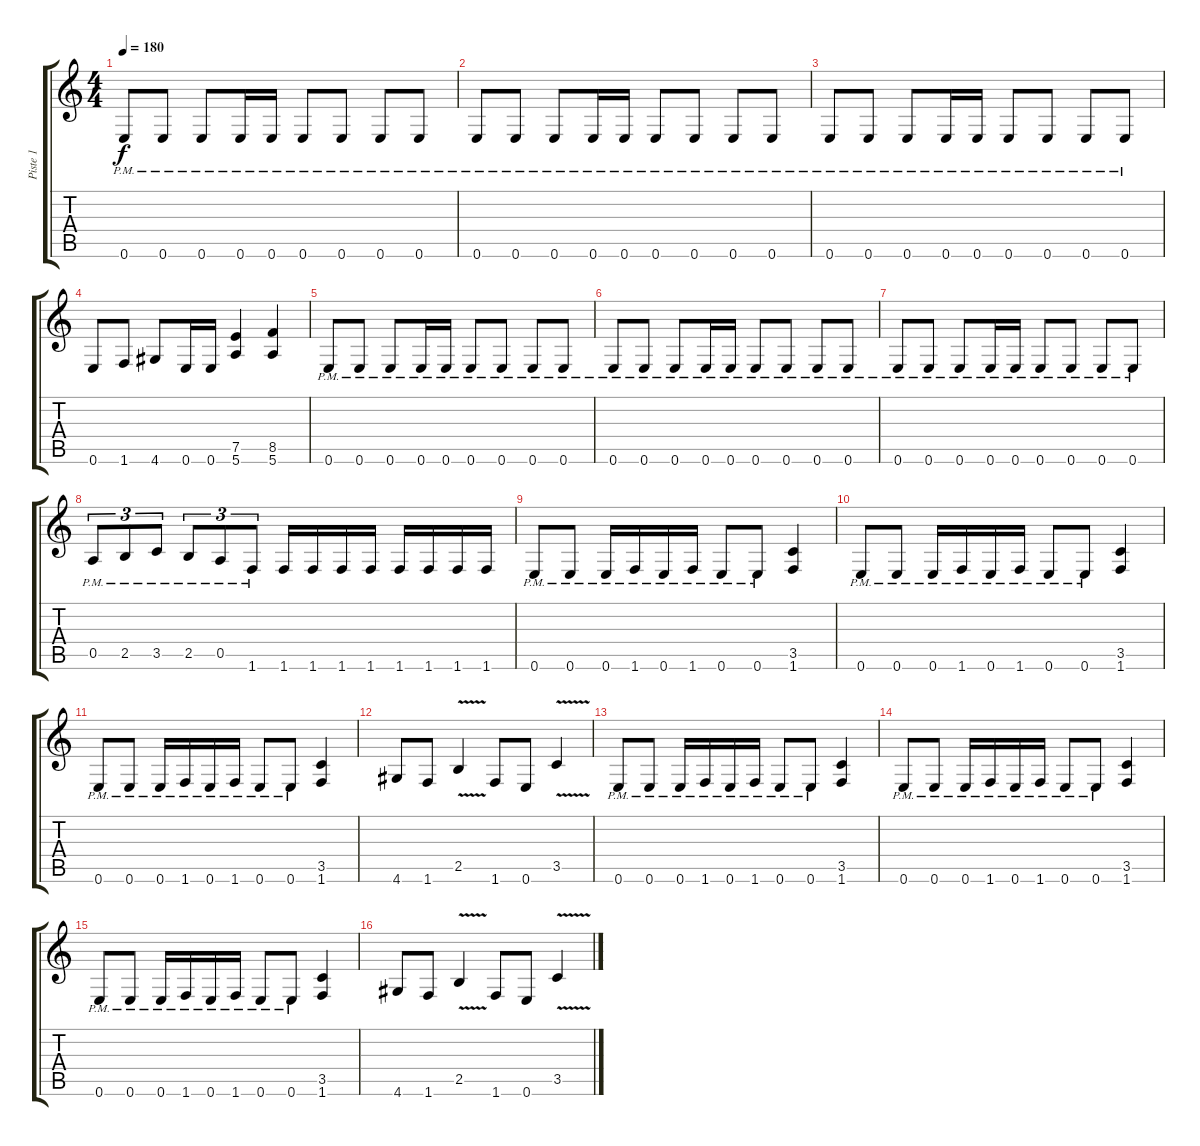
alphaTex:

\track ("Piste 1" "Piste 1") {instrument distortionguitar}
\staff {score tabs}
\tuning (E4 B3 G3 D3 A2 E2) {hide}
\ts (4 4)
\tempo 180
\clef g2
\ks c
0.6{pm}.8{dy f} 0.6{pm}.8 0.6{pm}.8 0.6{pm}.16 0.6{pm}.16 0.6{pm}.8 0.6{pm}.8 0.6{pm}.8 0.6{pm}.8 |
0.6{pm}.8 0.6{pm}.8 0.6{pm}.8 0.6{pm}.16 0.6{pm}.16 0.6{pm}.8 0.6{pm}.8 0.6{pm}.8 0.6{pm}.8 |
0.6{pm}.8 0.6{pm}.8 0.6{pm}.8 0.6{pm}.16 0.6{pm}.16 0.6{pm}.8 0.6{pm}.8 0.6{pm}.8 0.6{pm}.8 |
0.6.8 1.6.8 4.6.8 0.6.16 0.6.16 (7.5 5.6).4 (8.5 5.6).4 |
0.6{pm}.8 0.6{pm}.8 0.6{pm}.8 0.6{pm}.16 0.6{pm}.16 0.6{pm}.8 0.6{pm}.8 0.6{pm}.8 0.6{pm}.8 |
0.6{pm}.8 0.6{pm}.8 0.6{pm}.8 0.6{pm}.16 0.6{pm}.16 0.6{pm}.8 0.6{pm}.8 0.6{pm}.8 0.6{pm}.8 |
0.6{pm}.8 0.6{pm}.8 0.6{pm}.8 0.6{pm}.16 0.6{pm}.16 0.6{pm}.8 0.6{pm}.8 0.6{pm}.8 0.6{pm}.8 |
0.5{pm}.8{tu (3 2)} 2.5{pm}.8{tu (3 2)} 3.5{pm}.8{tu (3 2)} 2.5{pm}.8{tu (3 2)} 0.5{pm}.8{tu (3 2)} 1.6{pm}.8{tu (3 2)} 1.6.16 1.6.16 1.6.16 1.6.16 1.6.16 1.6.16 1.6.16 1.6.16 |
0.6{pm}.8 0.6{pm}.8 0.6{pm}.16 1.6{pm}.16 0.6{pm}.16 1.6{pm}.16 0.6{pm}.8 0.6{pm}.8 (3.5 1.6).4 |
0.6{pm}.8 0.6{pm}.8 0.6{pm}.16 1.6{pm}.16 0.6{pm}.16 1.6{pm}.16 0.6{pm}.8 0.6{pm}.8 (3.5 1.6).4 |
0.6{pm}.8 0.6{pm}.8 0.6{pm}.16 1.6{pm}.16 0.6{pm}.16 1.6{pm}.16 0.6{pm}.8 0.6{pm}.8 (3.5 1.6).4 |
4.6.8 1.6.8 2.5{v}.4 1.6.8 0.6.8 3.5{v}.4 |
0.6{pm}.8 0.6{pm}.8 0.6{pm}.16 1.6{pm}.16 0.6{pm}.16 1.6{pm}.16 0.6{pm}.8 0.6{pm}.8 (3.5 1.6).4 |
0.6{pm}.8 0.6{pm}.8 0.6{pm}.16 1.6{pm}.16 0.6{pm}.16 1.6{pm}.16 0.6{pm}.8 0.6{pm}.8 (3.5 1.6).4 |
0.6{pm}.8 0.6{pm}.8 0.6{pm}.16 1.6{pm}.16 0.6{pm}.16 1.6{pm}.16 0.6{pm}.8 0.6{pm}.8 (3.5 1.6).4 |
4.6.8 1.6.8 2.5{v}.4 1.6.8 0.6.8 3.5{v}.4
